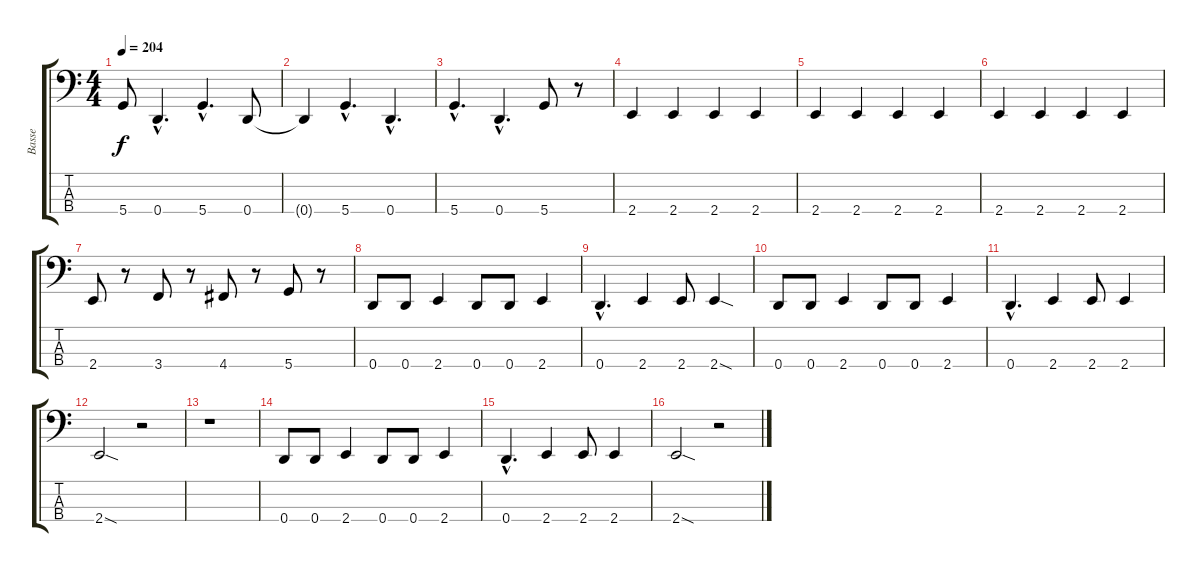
\track ("Basse" "Basse") {instrument electricbassfinger}
\staff {score tabs}
\tuning (G2 D2 A1 D1) {hide}
\ts (4 4)
\tempo 204
\clef f4
\ks c
5.4{t}.8{dy f} 0.4{hac}.4{d} 5.4{hac}.4{d} 0.4.8 |
0.4{t}.4 5.4{hac}.4{d} 0.4{hac}.4{d} |
5.4{hac}.4{d} 0.4{hac}.4{d} 5.4.8 r.8 |
2.4.4 2.4.4 2.4.4 2.4.4 |
2.4.4 2.4.4 2.4.4 2.4.4 |
2.4.4 2.4.4 2.4.4 2.4.4 |
2.4.8 r.8 3.4.8 r.8 4.4.8 r.8 5.4.8 r.8 |
0.4.8 0.4.8 2.4.4 0.4.8 0.4.8 2.4.4 |
0.4{hac}.4{d} 2.4.4 2.4.8 2.4{sod}.4 |
0.4.8 0.4.8 2.4.4 0.4.8 0.4.8 2.4.4 |
0.4{hac}.4{d} 2.4.4 2.4.8 2.4.4 |
2.4{sod}.2 r.2 |
r.1 |
0.4.8 0.4.8 2.4.4 0.4.8 0.4.8 2.4.4 |
0.4{hac}.4{d} 2.4.4 2.4.8 2.4.4 |
2.4{sod}.2 r.2
